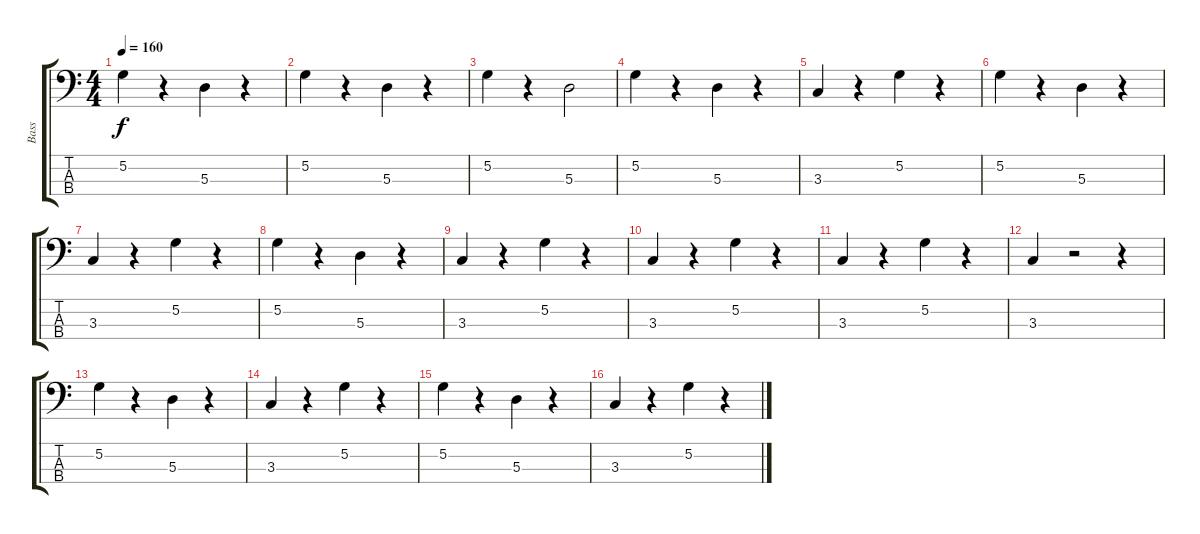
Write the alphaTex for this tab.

\track ("Bass" "Bass") {instrument electricbassfinger}
\staff {score tabs}
\tuning (G2 D2 A1 E1) {hide}
\ts (4 4)
\tempo 160
\clef f4
\ks c
5.2.4{dy f} r.4 5.3.4 r.4 |
5.2.4 r.4 5.3.4 r.4 |
5.2.4 r.4 5.3.2 |
5.2.4 r.4 5.3.4 r.4 |
3.3.4 r.4 5.2.4 r.4 |
5.2.4 r.4 5.3.4 r.4 |
3.3.4 r.4 5.2.4 r.4 |
5.2.4 r.4 5.3.4 r.4 |
3.3.4 r.4 5.2.4 r.4 |
3.3.4 r.4 5.2.4 r.4 |
3.3.4 r.4 5.2.4 r.4 |
3.3.4 r.2 r.4 |
5.2.4 r.4 5.3.4 r.4 |
3.3.4 r.4 5.2.4 r.4 |
5.2.4 r.4 5.3.4 r.4 |
3.3.4 r.4 5.2.4 r.4
